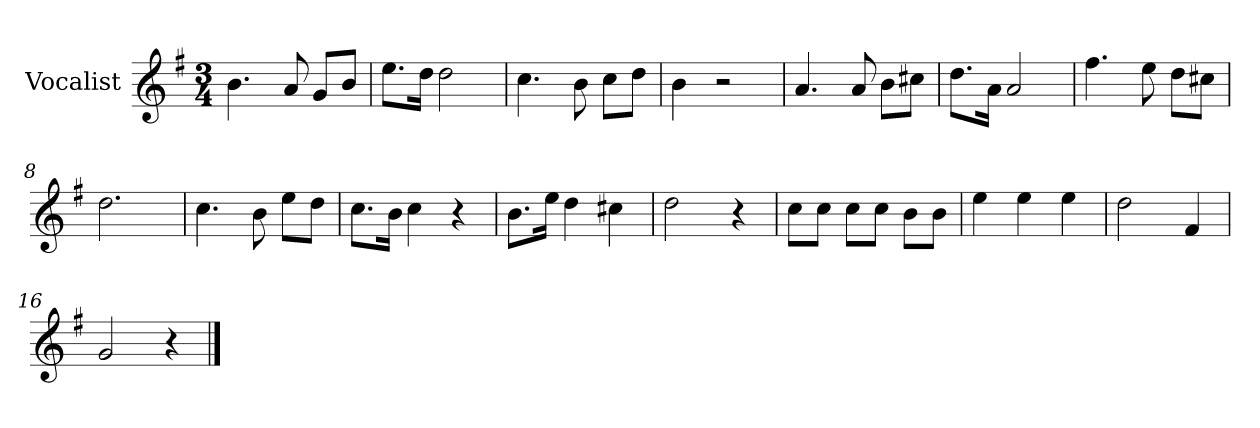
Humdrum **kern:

**kern
*part1
*staff1
*I"Vocalist
*k[f#]
*G:
*M3/4
=1
4.b
8a
8gL
8bJ
=2
8.eeL
16ddJk
2dd
=3
4.cc
8b
8ccL
8ddJ
=4
4b
2r
=5
4.a
8a
8bL
8cc#XJ
=6
8.ddL
16aJk
2a
=7
4.ff#
8ee
8ddL
8cc#XJ
=8
2.dd
=9
4.cc
8b
8eeL
8ddJ
=10
8.ccL
16bJk
4cc
4r
=11
8.bL
16eeJk
4dd
4cc#X
=12
2dd
4r
=13
8ccL
8ccJ
8ccL
8ccJ
8bL
8bJ
=14
4ee
4ee
4ee
=15
2dd
4f#
=16
2g
4r
==
*-
